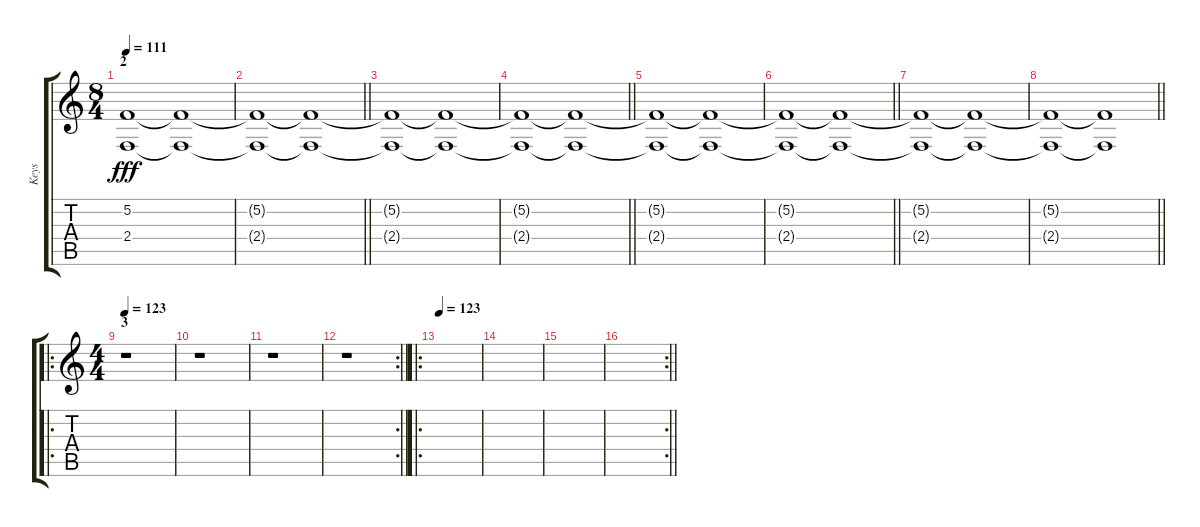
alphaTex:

\track ("Keys" "Keys") {instrument flute}
\staff {score tabs}
\tuning (F4 C4 Ab3 Eb3 Bb2 F2) {hide}
\ts (8 4)
\section ("" "2")
\tempo 111
\clef g2
\ks c
(5.2 2.4).1{dy fff} (5.2{t} 2.4{t}).1 |
\barLineRight lightlight
(5.2{t} 2.4{t}).1 (5.2{t} 2.4{t}).1 |
(5.2{t} 2.4{t}).1 (5.2{t} 2.4{t}).1 |
\barLineRight lightlight
(5.2{t} 2.4{t}).1 (5.2{t} 2.4{t}).1 |
(5.2{t} 2.4{t}).1 (5.2{t} 2.4{t}).1 |
\barLineRight lightlight
(5.2{t} 2.4{t}).1 (5.2{t} 2.4{t}).1 |
(5.2{t} 2.4{t}).1 (5.2{t} 2.4{t}).1 |
\barLineRight lightlight
(5.2{t} 2.4{t}).1 (5.2{t} 2.4{t}).1 |
\ro
\ts (4 4)
\section ("" "3")
\tempo 123
r.1 |
r.1 |
r.1 |
\rc 2
\barLineRight lightlight
r.1 |
\ro
\section ("" "")
\tempo 123
|
|
|
\rc 2
\barLineRight lightlight
